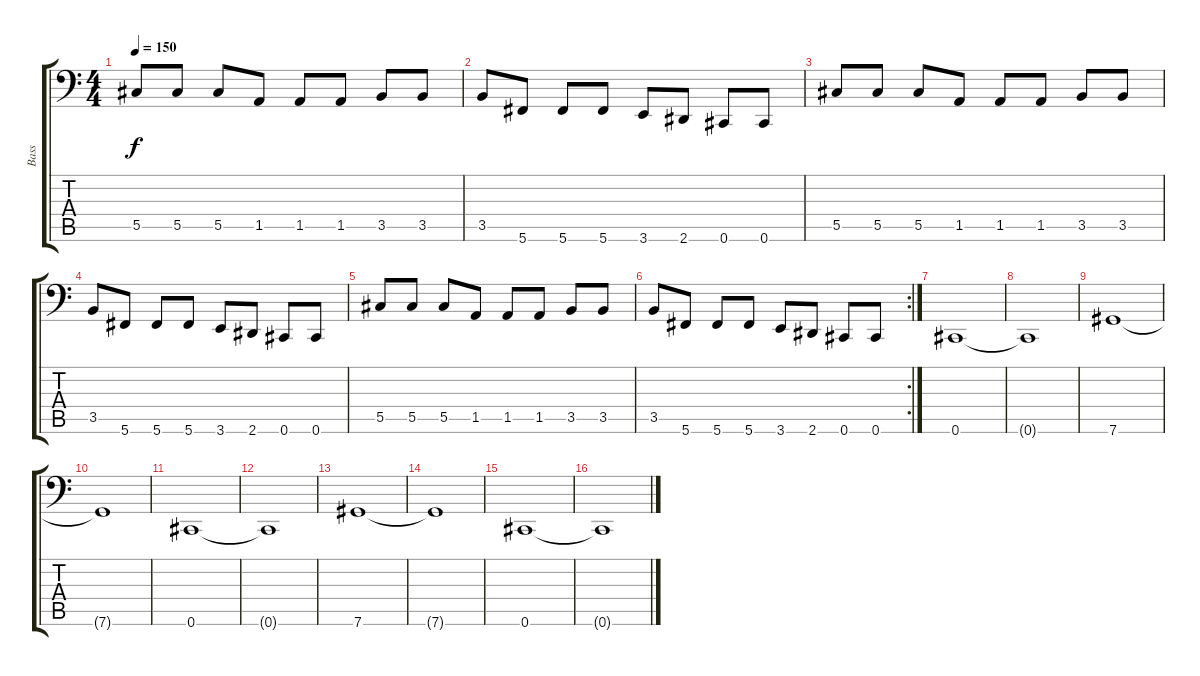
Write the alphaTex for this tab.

\track ("Bass " "Bass ") {instrument distortionguitar}
\staff {score tabs}
\tuning (Eb3 Bb2 Gb2 Db2 Ab1 Db1) {hide}
\ts (4 4)
\tempo 150
\clef f4
\ks c
5.5.8{dy f} 5.5.8 5.5.8 1.5.8 1.5.8 1.5.8 3.5.8 3.5.8 |
3.5.8 5.6.8 5.6.8 5.6.8 3.6.8 2.6.8 0.6.8 0.6.8 |
5.5.8 5.5.8 5.5.8 1.5.8 1.5.8 1.5.8 3.5.8 3.5.8 |
3.5.8 5.6.8 5.6.8 5.6.8 3.6.8 2.6.8 0.6.8 0.6.8 |
5.5.8 5.5.8 5.5.8 1.5.8 1.5.8 1.5.8 3.5.8 3.5.8 |
\rc 2
3.5.8 5.6.8 5.6.8 5.6.8 3.6.8 2.6.8 0.6.8 0.6.8 |
0.6.1 |
0.6{t}.1 |
7.6.1 |
7.6{t}.1 |
0.6.1 |
0.6{t}.1 |
7.6.1 |
7.6{t}.1 |
0.6.1 |
0.6{t}.1
